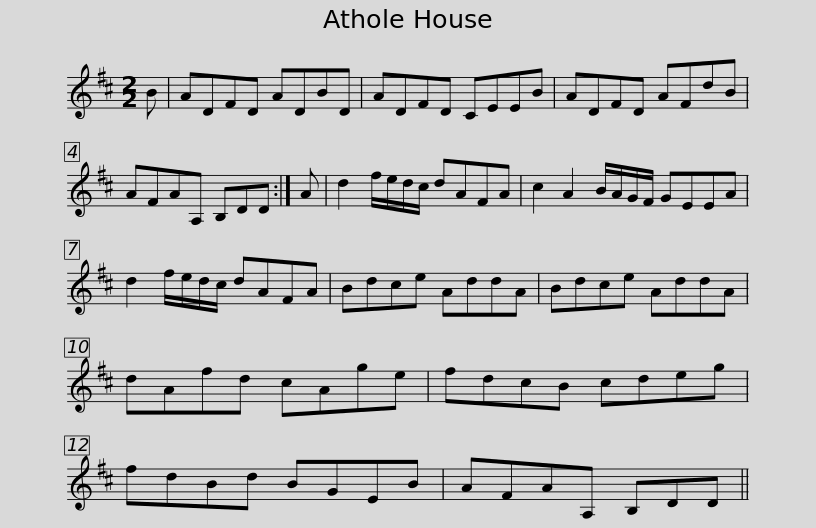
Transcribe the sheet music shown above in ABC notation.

X:1
L:1/8
M:2/2
I:linebreak $
K:D
V:1 treble
V:1
 B | ADFD ADBD | ADFD CEEB | ADFD AFdB | AFAA, B,DD :| %5
 A | d2 f/e/d/c/ dAFA |$ c2 A2 B/A/G/F/ GEEA | d2 f/e/d/c/ dAFA | Bdce AddA | %10
 Bdce AddA | dAfd cAge |$ fdcB cdeg | fdBd BGEB | AFAA, B,DD || %15
